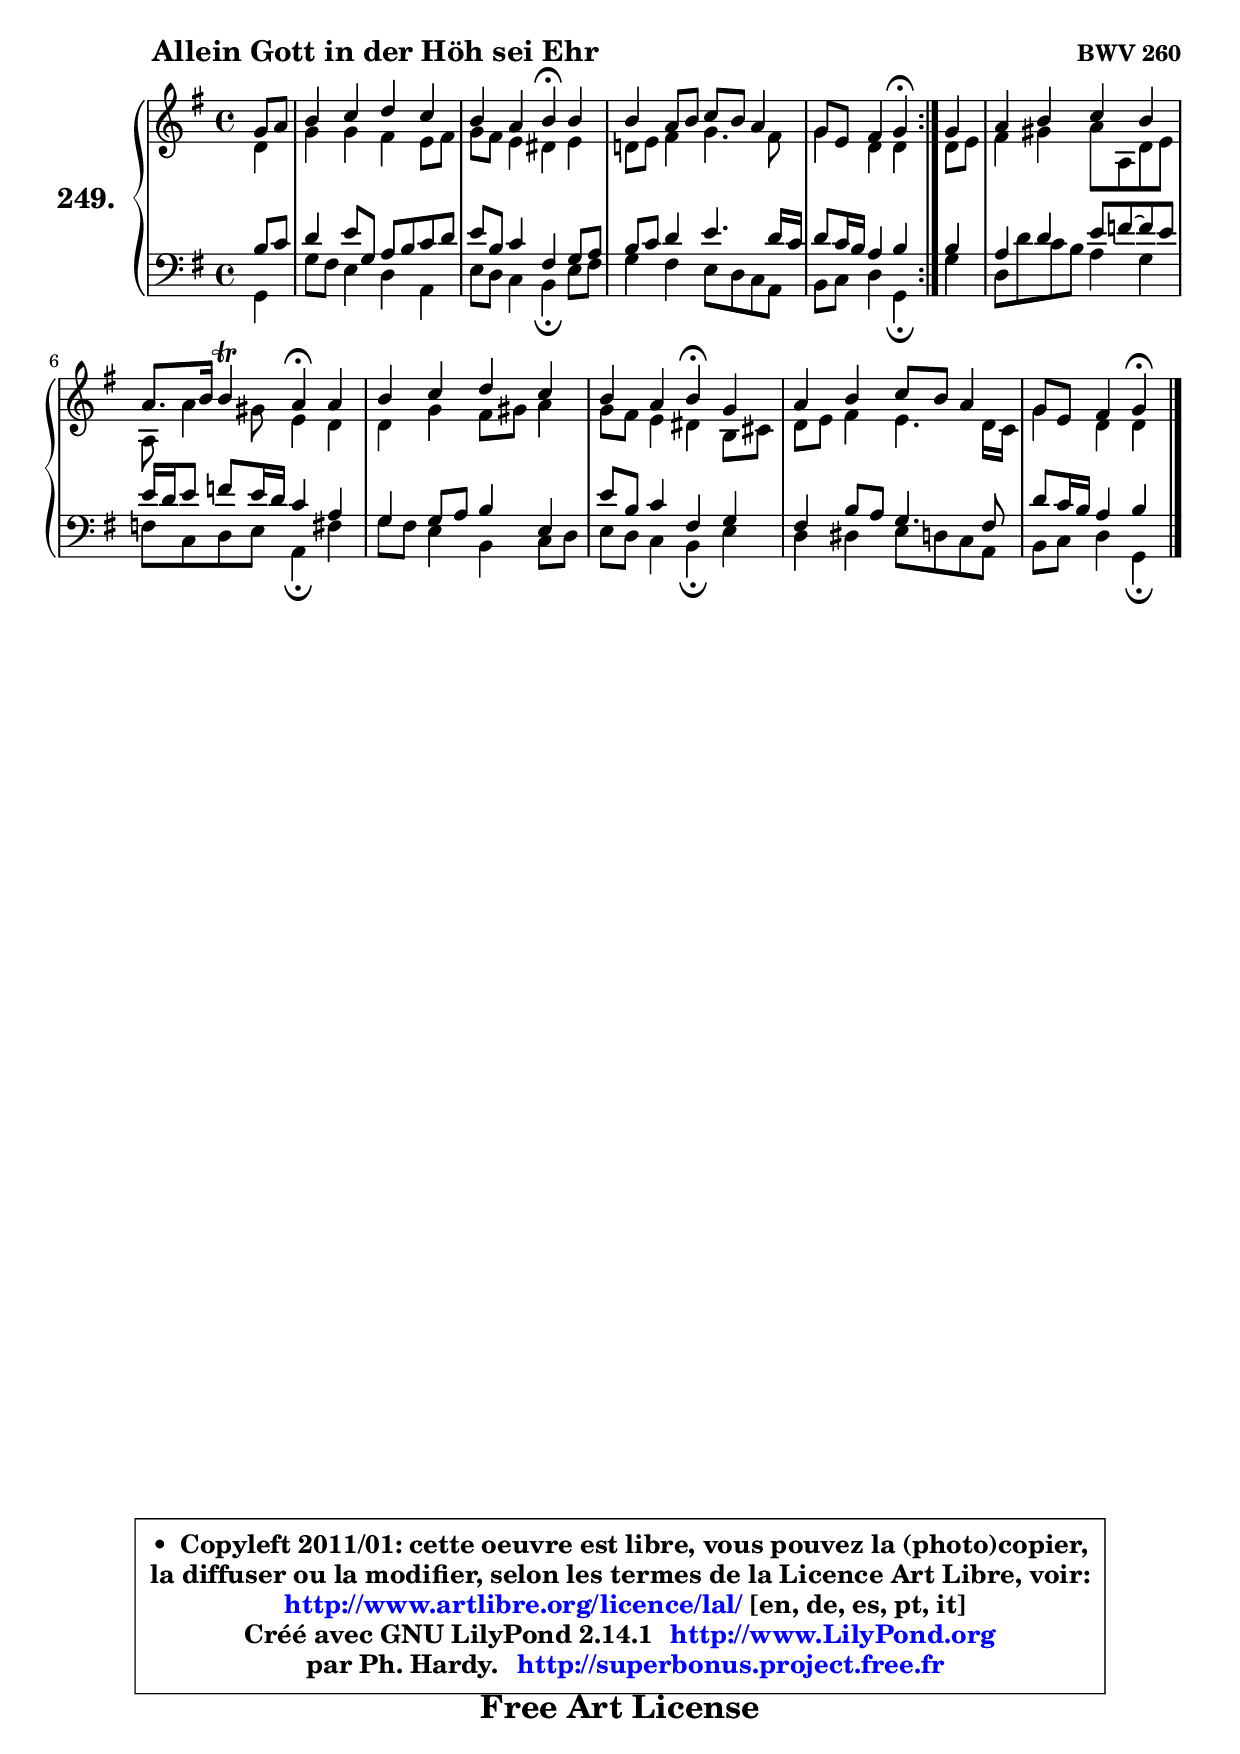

\version "2.14.1"

    \paper {
%	system-system-spacing #'padding = #0.1
%	score-system-spacing #'padding = #0.1
%	ragged-bottom = ##f
%	ragged-last-bottom = ##f
	}

    \header {
      opus = \markup { \bold "BWV 260" }
      piece = \markup { \hspace #9 \fontsize #2 \bold "Allein Gott in der Höh sei Ehr" }
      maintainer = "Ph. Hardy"
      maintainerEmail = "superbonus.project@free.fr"
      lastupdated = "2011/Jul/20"
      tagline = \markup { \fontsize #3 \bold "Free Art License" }
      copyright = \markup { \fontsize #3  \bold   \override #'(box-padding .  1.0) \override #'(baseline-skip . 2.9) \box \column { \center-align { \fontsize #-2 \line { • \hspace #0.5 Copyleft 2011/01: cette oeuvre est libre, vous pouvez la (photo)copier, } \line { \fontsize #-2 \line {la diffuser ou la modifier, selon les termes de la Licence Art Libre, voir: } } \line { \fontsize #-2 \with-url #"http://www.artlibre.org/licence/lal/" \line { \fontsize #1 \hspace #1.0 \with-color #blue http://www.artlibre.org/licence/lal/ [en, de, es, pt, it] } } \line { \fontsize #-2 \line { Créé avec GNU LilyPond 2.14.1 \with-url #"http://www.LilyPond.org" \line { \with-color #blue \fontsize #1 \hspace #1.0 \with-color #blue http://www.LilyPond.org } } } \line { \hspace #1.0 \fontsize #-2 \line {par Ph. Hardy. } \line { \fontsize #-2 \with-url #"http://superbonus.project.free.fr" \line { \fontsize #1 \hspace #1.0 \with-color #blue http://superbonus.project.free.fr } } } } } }

	  }

  guidemidi = {
	\repeat volta 2 {
        r4 |
        R1 |
        r2 \tempo 4 = 30 r4 \tempo 4 = 78 r4 |
        R1 |
        r2 \tempo 4 = 30 r4 \tempo 4 = 78 } %fin du repeat
        r4 |
        R1 |
        r2 \tempo 4 = 30 r2 |
        R1 |
        r2 \tempo 4 = 30 r4 \tempo 4 = 78 r4 |
        R1 |
        r2 \tempo 4 = 30 r4
	}

  upper = {
	\time 4/4
	\key g \major
	\clef treble
	\partial 4
	\voiceOne
	<< { 
	% SOPRANO
	\set Voice.midiInstrument = "acoustic grand"
	\relative c'' {
	\repeat volta 2 {
        g8 a |
        b4 c d c |
        b4 a b\fermata b |
        b4 a8 b c b a4 |
        g8 e fis4 g\fermata } %fin du repeat
        g4 |
        a4 b c b |
        a8. b16 b4\trill a\fermata a |
        b4 c d c |
        b4 a b\fermata g |
        a4 b c8 b a4 |
        g8 e fis4 g\fermata
        \bar "|."
	} % fin de relative
	}

	\context Voice="1" { \voiceTwo 
	% ALTO
	\set Voice.midiInstrument = "acoustic grand"
	\relative c' {
	\repeat volta 2 {
        d4 |
        g4 g fis e8 fis |
        g8 fis e4 dis e |
        d!8 e fis4 g4. fis8 |
        g4 d d } %fin du repeat
        d8 e |
        fis4 gis a8 a, d e |
        a,8 a'4 gis8 e4 d |
        d4 g fis8 gis a4 |
        g8 fis e4 dis b8 cis |
        d8 e fis4 e4. d16 c |
        g'4 d d
        \bar "|."
	} % fin de relative
	\oneVoice
	} >>
	}

    lower = {
	\time 4/4
	\key g \major
	\clef bass
	\partial 4
	\voiceOne
	<< { 
	% TENOR
	\set Voice.midiInstrument = "acoustic grand"
	\relative c' {
	\repeat volta 2 {
        b8 c |
        d4 e8 g, a b c d |
        e8 b c4 fis, g8 a |
        b8 c d4 e4. d16 c |
        d8 c16 b a4 b } %fin du repeat
        b4 |
        a4 d e8 f ~ f e |
        e16 d e8 f e16 d c4 a |
        g4 g8 a b4 e, |
        e'8 b c4 fis, g |
        fis4 b8 a g4. fis8 |
        d'8 c16 b a4 b
        \bar "|."
	} % fin de relative
	}
	\context Voice="1" { \voiceTwo 
	% BASS
	\set Voice.midiInstrument = "acoustic grand"
	\relative c {
	\repeat volta 2 {
        g4 |
        g'8 fis e4 d a |
        e'8 d c4 b\fermata e8 fis |
        g4 fis e8 d c a |
        b8 c d4 g,\fermata } %fin du repeat
        g'4 |
        d8 d' c b a4 g |
        f8 c d e a,4\fermata fis' |
        g8 fis e4 b c8 d |
        e8 d c4 b\fermata e |
        d4 dis e8 d c a |
        b8 c d4 g,\fermata
        \bar "|."
	} % fin de relative
	\oneVoice
	} >>
	}


    \score { 

	\new PianoStaff <<
	\set PianoStaff.instrumentName = \markup { \bold \huge "249." }
	\new Staff = "upper" \upper
	\new Staff = "lower" \lower
	>>

    \layout {
%	ragged-last = ##f
	   }

         } % fin de score

  \score {
    \unfoldRepeats { << \guidemidi \upper \lower >> }
    \midi {
    \context {
     \Staff
      \remove "Staff_performer"
               }

     \context {
      \Voice
       \consists "Staff_performer"
                }

     \context { 
      \Score
      tempoWholesPerMinute = #(ly:make-moment 78 4)
		}
	    }
	}

